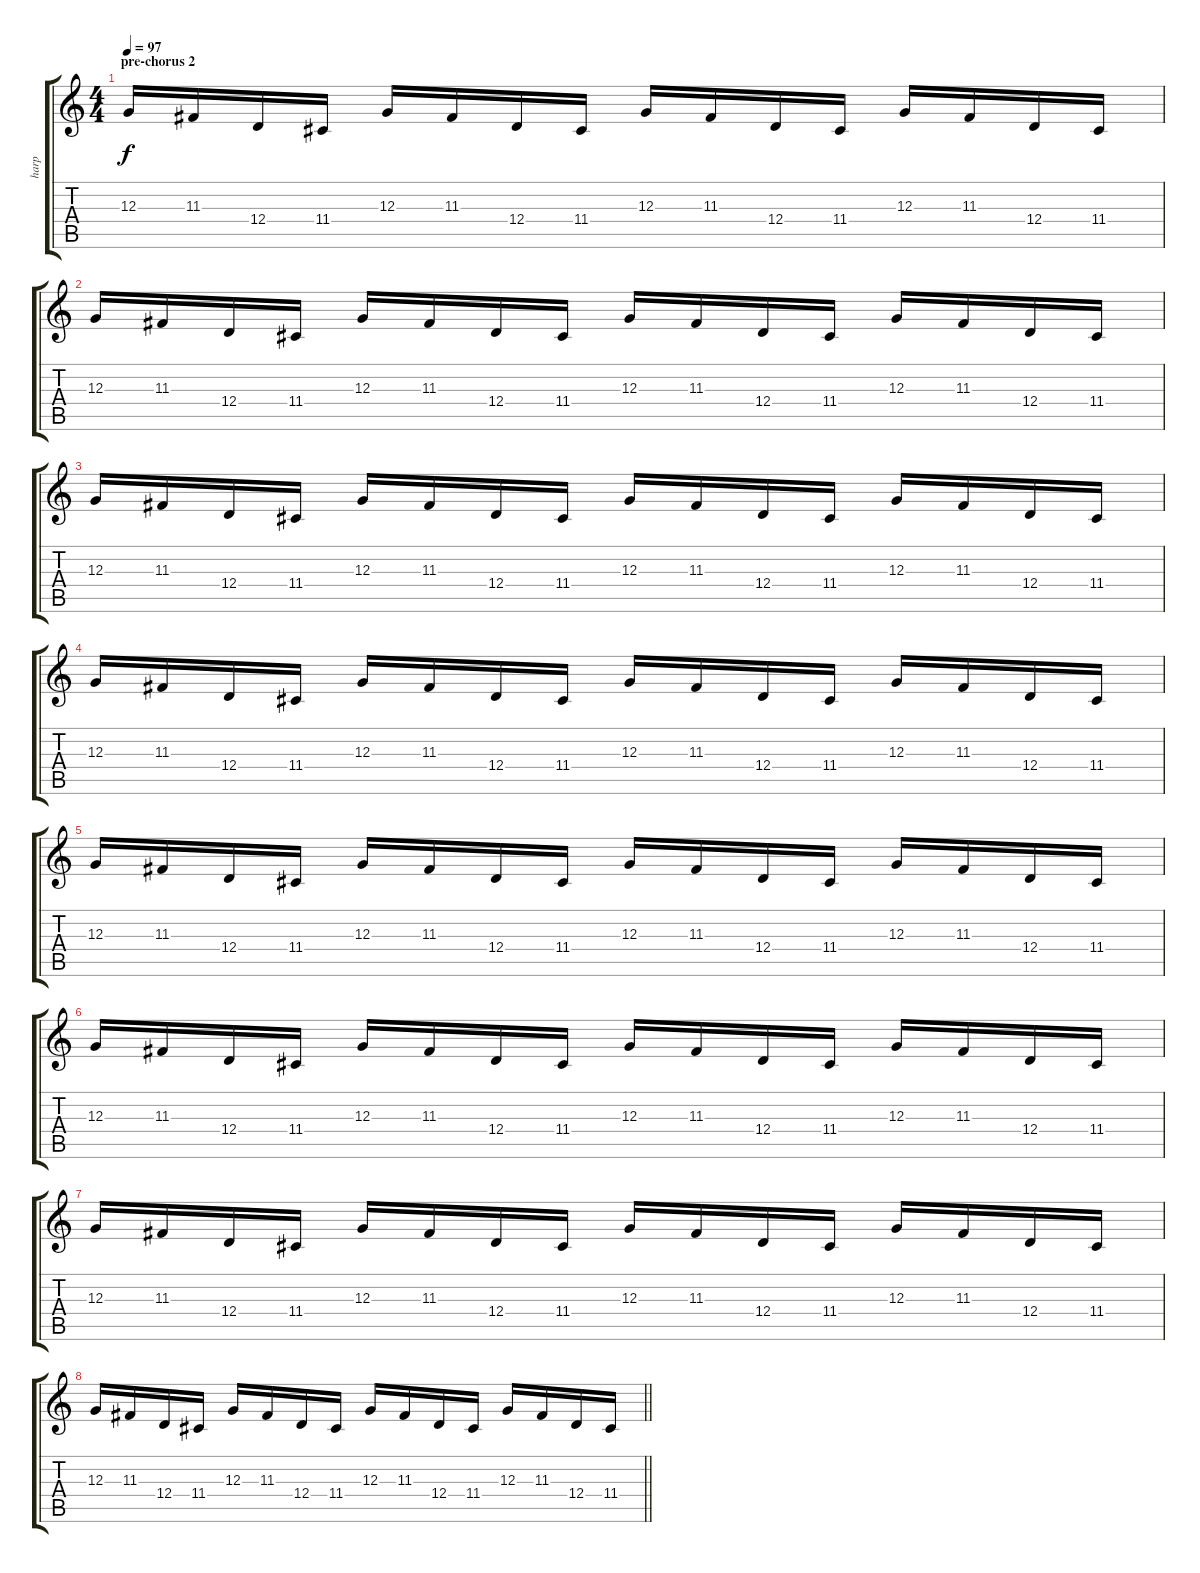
\track ("harp" "harp") {instrument orchestralharp}
\staff {score tabs}
\tuning (E4 B3 G3 D3 A2 E2) {hide}
\ts (4 4)
\section ("" "pre-chorus 2 ")
\tempo 97
\clef g2
\ks c
12.3.16{dy f} 11.3.16 12.4.16 11.4.16 12.3.16 11.3.16 12.4.16 11.4.16 12.3.16 11.3.16 12.4.16 11.4.16 12.3.16 11.3.16 12.4.16 11.4.16 |
12.3.16 11.3.16 12.4.16 11.4.16 12.3.16 11.3.16 12.4.16 11.4.16 12.3.16 11.3.16 12.4.16 11.4.16 12.3.16 11.3.16 12.4.16 11.4.16 |
12.3.16 11.3.16 12.4.16 11.4.16 12.3.16 11.3.16 12.4.16 11.4.16 12.3.16 11.3.16 12.4.16 11.4.16 12.3.16 11.3.16 12.4.16 11.4.16 |
12.3.16 11.3.16 12.4.16 11.4.16 12.3.16 11.3.16 12.4.16 11.4.16 12.3.16 11.3.16 12.4.16 11.4.16 12.3.16 11.3.16 12.4.16 11.4.16 |
12.3.16 11.3.16 12.4.16 11.4.16 12.3.16 11.3.16 12.4.16 11.4.16 12.3.16 11.3.16 12.4.16 11.4.16 12.3.16 11.3.16 12.4.16 11.4.16 |
12.3.16 11.3.16 12.4.16 11.4.16 12.3.16 11.3.16 12.4.16 11.4.16 12.3.16 11.3.16 12.4.16 11.4.16 12.3.16 11.3.16 12.4.16 11.4.16 |
12.3.16 11.3.16 12.4.16 11.4.16 12.3.16 11.3.16 12.4.16 11.4.16 12.3.16 11.3.16 12.4.16 11.4.16 12.3.16 11.3.16 12.4.16 11.4.16 |
\barLineRight lightlight
12.3.16 11.3.16 12.4.16 11.4.16 12.3.16 11.3.16 12.4.16 11.4.16 12.3.16 11.3.16 12.4.16 11.4.16 12.3.16 11.3.16 12.4.16 11.4.16
